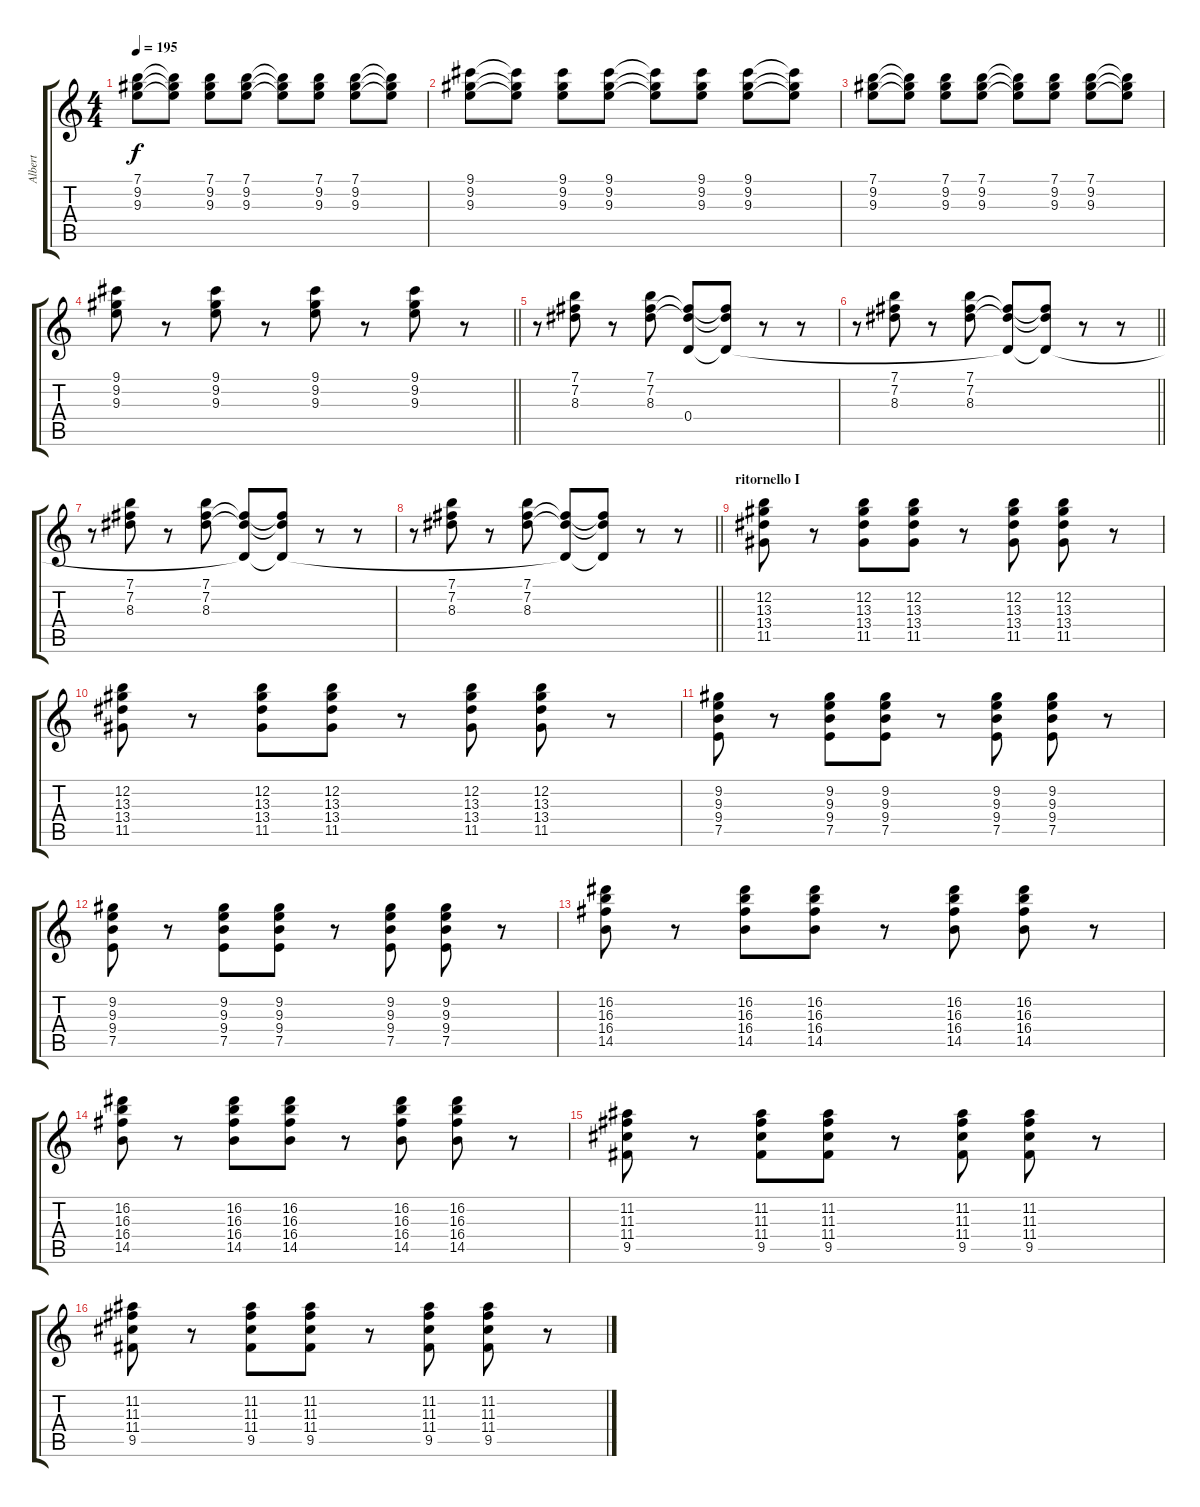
\track ("Albert " "Albert ") {instrument electricguitarjazz}
\staff {score tabs}
\tuning (E4 B3 G3 D3 A2 E2) {hide}
\ts (4 4)
\tempo 195
\clef g2
\ks c
(7.1 9.2 9.3).8{dy f} (7.1{t} 9.2{t} 9.3{t}).8 (7.1 9.2 9.3).8 (7.1 9.2 9.3).8 (7.1{t} 9.2{t} 9.3{t}).8 (7.1 9.2 9.3).8 (7.1 9.2 9.3).8 (7.1{t} 9.2{t} 9.3{t}).8 |
(9.1 9.2 9.3).8 (9.1{t} 9.2{t} 9.3{t}).8 (9.1 9.2 9.3).8 (9.1 9.2 9.3).8 (9.1{t} 9.2{t} 9.3{t}).8 (9.1 9.2 9.3).8 (9.1 9.2 9.3).8 (9.1{t} 9.2{t} 9.3{t}).8 |
(7.1 9.2 9.3).8 (7.1{t} 9.2{t} 9.3{t}).8 (7.1 9.2 9.3).8 (7.1 9.2 9.3).8 (7.1{t} 9.2{t} 9.3{t}).8 (7.1 9.2 9.3).8 (7.1 9.2 9.3).8 (7.1{t} 9.2{t} 9.3{t}).8 |
\barLineRight lightlight
(9.1 9.2 9.3).8 r.8 (9.1 9.2 9.3).8 r.8 (9.1 9.2 9.3).8 r.8 (9.1 9.2 9.3).8 r.8 |
r.8 (7.1 7.2 8.3).8 r.8 (7.1 7.2 8.3).8 (7.2{t} 8.3{t} 0.4).8 (7.2{t} 8.3{t} 0.4{t}).8 r.8 r.8 |
\barLineRight lightlight
r.8 (7.1 7.2 8.3).8 r.8 (7.1 7.2 8.3).8 (7.2{t} 8.3{t} 0.4{t}).8 (7.2{t} 8.3{t} 0.4{t}).8 r.8 r.8 |
r.8 (7.1 7.2 8.3).8 r.8 (7.1 7.2 8.3).8 (7.2{t} 8.3{t} 0.4{t}).8 (7.2{t} 8.3{t} 0.4{t}).8 r.8 r.8 |
\barLineRight lightlight
r.8 (7.1 7.2 8.3).8 r.8 (7.1 7.2 8.3).8 (7.2{t} 8.3{t} 0.4{t}).8 (7.2{t} 8.3{t} 0.4{t}).8 r.8 r.8 |
\section ("" "ritornello I")
(12.2 13.3 13.4 11.5).8 r.8 (12.2 13.3 13.4 11.5).8 (12.2 13.3 13.4 11.5).8 r.8 (12.2 13.3 13.4 11.5).8 (12.2 13.3 13.4 11.5).8 r.8 |
(12.2 13.3 13.4 11.5).8 r.8 (12.2 13.3 13.4 11.5).8 (12.2 13.3 13.4 11.5).8 r.8 (12.2 13.3 13.4 11.5).8 (12.2 13.3 13.4 11.5).8 r.8 |
(9.2 9.3 9.4 7.5).8 r.8 (9.2 9.3 9.4 7.5).8 (9.2 9.3 9.4 7.5).8 r.8 (9.2 9.3 9.4 7.5).8 (9.2 9.3 9.4 7.5).8 r.8 |
(9.2 9.3 9.4 7.5).8 r.8 (9.2 9.3 9.4 7.5).8 (9.2 9.3 9.4 7.5).8 r.8 (9.2 9.3 9.4 7.5).8 (9.2 9.3 9.4 7.5).8 r.8 |
(16.2 16.3 16.4 14.5).8 r.8 (16.2 16.3 16.4 14.5).8 (16.2 16.3 16.4 14.5).8 r.8 (16.2 16.3 16.4 14.5).8 (16.2 16.3 16.4 14.5).8 r.8 |
(16.2 16.3 16.4 14.5).8 r.8 (16.2 16.3 16.4 14.5).8 (16.2 16.3 16.4 14.5).8 r.8 (16.2 16.3 16.4 14.5).8 (16.2 16.3 16.4 14.5).8 r.8 |
(11.2 11.3 11.4 9.5).8 r.8 (11.2 11.3 11.4 9.5).8 (11.2 11.3 11.4 9.5).8 r.8 (11.2 11.3 11.4 9.5).8 (11.2 11.3 11.4 9.5).8 r.8 |
(11.2 11.3 11.4 9.5).8 r.8 (11.2 11.3 11.4 9.5).8 (11.2 11.3 11.4 9.5).8 r.8 (11.2 11.3 11.4 9.5).8 (11.2 11.3 11.4 9.5).8 r.8
